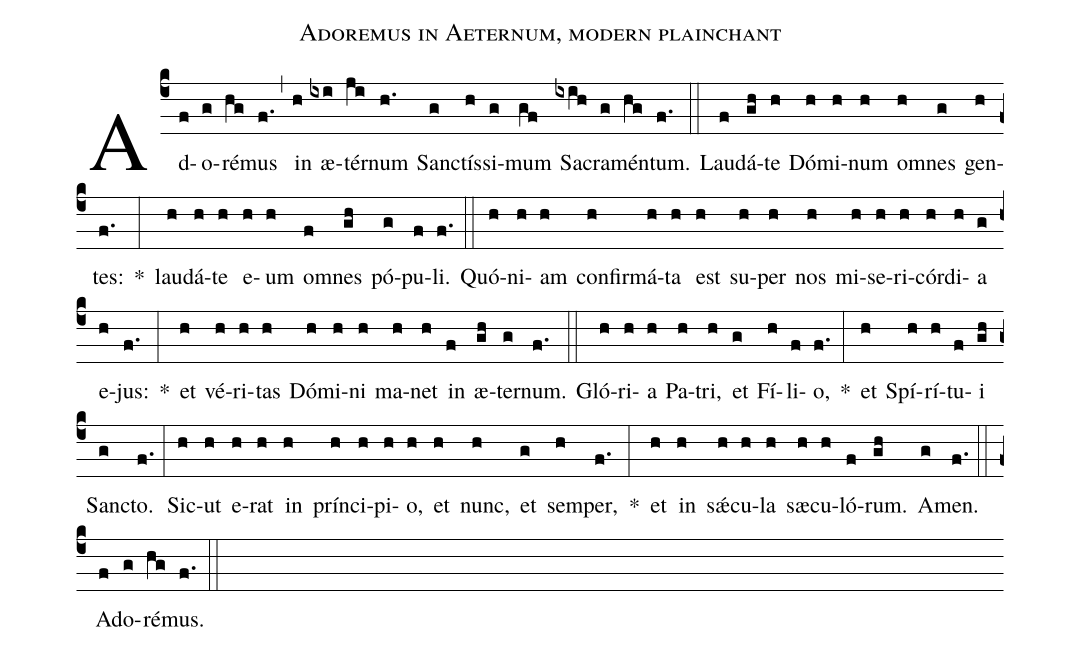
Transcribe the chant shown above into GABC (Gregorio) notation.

name:Adoremus in Aeternum, modern plainchant;
%%
(c4) Ad(f)o(g)ré(hg)mus(f.) (,) in(h) æ(ixi)tér(ji)num(h.) San(g)ctís(h)si(g)mum(gf) Sa(ixih)cra(g)mén(hg)tum.(f.) (::)
Lau(f)dá(gh)te(h) Dó(h)mi(h)num(h) o(h)mnes(g) gen(h)tes:(f.) *(:) lau(h)dá(h)te(h) e(h)um(h) o(f)mnes(gh) pó(g)pu(f)li.(f.) (::)
Quó(h)ni(h)am(h) confir(h)má(h)ta(h) est(h) su(h)per(h) nos(h) mi(h)se(h)ri(h)cór(h)di(h)a(g) e(h)jus:(f.) *(:) et(h) vé(h)ri(h)tas(h) Dó(h)mi(h)ni(h) ma(h)net(h) in(f) æ(gh)ter(g)num.(f.) (::) Gló(h)ri(h)a(h) Pa(h)tri,(h) et(g) Fí(h)li(f)o,(f.) *(:) et(h) Spí(h)rí(h)tu(f)i(gh) San(g)cto.(f.) (:)
Sic(h)ut(h) e(h)rat(h) in(h) prí(h)nci(h)pi(h)o,(h) et(h) nunc,(h) et(g) sem(h)per,(f.) *(:) et(h) in(h) sǽ(h)cu(h)la(h) sæ(h)cu(h)ló(f)rum.(gh) A(g)men.(f.) (::) Ad(f)o(g)ré(hg)mus.(f.) (::)
